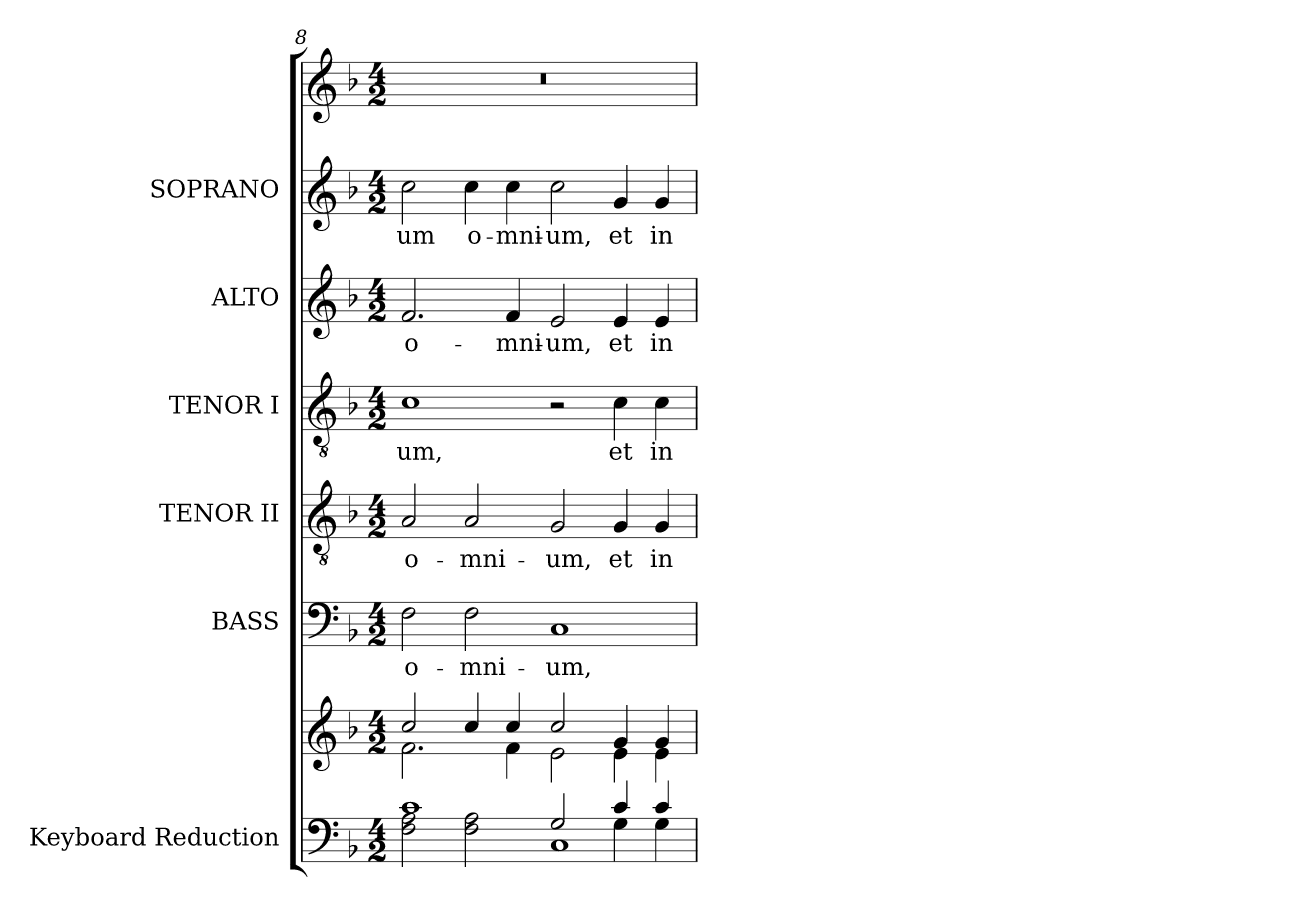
**kern	**kern	**kern	**text	**kern	**text	**kern	**text	**kern	**text	**kern	**text	**kern
*part7	*part7	*part6	*part6	*part5	*part5	*part4	*part4	*part3	*part3	*part2	*part2	*part1
*staff8	*staff7	*staff6	*staff6	*staff5	*staff5	*staff4	*staff4	*staff3	*staff3	*staff2	*staff2	*staff1
*I"Keyboard Reduction	*	*I"BASS	*	*I"TENOR II	*	*I"TENOR I	*	*I"ALTO	*	*I"SOPRANO	*	*
*I'Reduc.	*	*I'B.	*	*I'T. II	*	*I'T. I	*	*I'A.	*	*I'S.	*	*
*clefF4	*clefG2	*clefF4	*	*clefGv2	*	*clefGv2	*	*clefG2	*	*clefG2	*	*clefG2
*	*	*	*	*ITrd7c12	*	*ITrd7c12	*	*	*	*	*	*
*k[b-]	*k[b-]	*k[b-]	*	*k[b-]	*	*k[b-]	*	*k[b-]	*	*k[b-]	*	*k[b-]
*F:	*F:	*F:	*	*F:	*	*F:	*	*F:	*	*F:	*	*F:
*M4/2	*M4/2	*M4/2	*	*M4/2	*	*M4/2	*	*M4/2	*	*M4/2	*	*M4/2
=8	=8	=8	=8	=8	=8	=8	=8	=8	=8	=8	=8	=8
*^	*^	*	*	*	*	*	*	*	*	*	*	*
*	*^	*	*	*	*	*	*	*	*	*	*	*	*	*
!	!	!	!	!	!	!LO:LY:b:color=#000000	!	!	!	!	!	!	!	!	!
!	!	!	!	!	!	!	!	!LO:LY:b:color=#000000	!	!	!	!	!	!	!
!	!	!	!	!	!	!	!	!	!	!LO:LY:b:color=#000000	!	!	!	!	!
!	!	!	!	!	!	!	!	!	!	!	!	!LO:LY:b:color=#000000	!	!	!
!	!	!	!	!	!	!	!	!	!	!	!	!	!	!LO:LY:b:color=#000000	!LO:N:vis=1
1ci	2Fi\ 2Ai	1ryy	2cci/	2.fi\	2Fi\	o-	2AAi/	o-	1Ci	-um,	2.fi/	o-	2cci\	-um	0r
!	!	!	!	!	!	!LO:LY:b:color=#000000	!	!	!	!	!	!	!	!	!
!	!	!	!	!	!	!	!	!LO:LY:b:color=#000000	!	!	!	!	!	!	!
!	!	!	!	!	!	!	!	!	!	!	!	!	!	!LO:LY:b:color=#000000	!
.	2Fi\ 2Ai	.	4cci/	.	2Fi\	-mni-	2AAi/	-mni-	.	.	.	.	4cci\	o-	.
!	!	!	!	!	!	!	!	!	!	!	!	!LO:LY:b:color=#000000	!	!	!
!	!	!	!	!	!	!	!	!	!	!	!	!	!	!LO:LY:b:color=#000000	!
.	.	.	4cci/	4fi\	.	.	.	.	.	.	4fi/	-mni-	4cci\	-mni-	.
!	!	!	!	!	!	!LO:LY:b:color=#000000	!	!	!	!	!	!	!	!	!
!	!	!	!	!	!	!	!	!LO:LY:b:color=#000000	!	!	!	!	!	!	!
!	!	!	!	!	!	!	!	!	!	!	!	!LO:LY:b:color=#000000	!	!	!
!	!	!	!	!	!	!	!	!	!	!	!	!	!	!LO:LY:b:color=#000000	!
2ryy	2Gi/	1Ci	2cci/	2ei\	1Ci	-um,	2GGi/	-um,	2r	.	2ei/	-um,	2cci\	-um,	.
!	!	!	!	!	!	!	!	!LO:LY:b:color=#000000	!	!	!	!	!	!	!
!	!	!	!	!	!	!	!	!	!	!LO:LY:b:color=#000000	!	!	!	!	!
!	!	!	!	!	!	!	!	!	!	!	!	!LO:LY:b:color=#000000	!	!	!
!	!	!	!	!	!	!	!	!	!	!	!	!	!	!LO:LY:b:color=#000000	!
4ci/	4Gi\	.	4gi/	4ei\	.	.	4GGi/	et	4Ci\	et	4ei/	et	4gi/	et	.
!	!	!	!	!	!	!	!	!LO:LY:b:color=#000000	!	!	!	!	!	!	!
!	!	!	!	!	!	!	!	!	!	!LO:LY:b:color=#000000	!	!	!	!	!
!	!	!	!	!	!	!	!	!	!	!	!	!LO:LY:b:color=#000000	!	!	!
!	!	!	!	!	!	!	!	!	!	!	!	!	!	!LO:LY:b:color=#000000	!
4ci/	4Gi\	.	4gi/	4ei\	.	.	4GGi/	in-	4Ci\	in-	4ei/	in	4gi/	in	.
*v	*v	*v	*	*	*	*	*	*	*	*	*	*	*	*	*
*	*v	*v	*	*	*	*	*	*	*	*	*	*	*
=	=	=	=	=	=	=	=	=	=	=	=	=
*-	*-	*-	*-	*-	*-	*-	*-	*-	*-	*-	*-	*-
